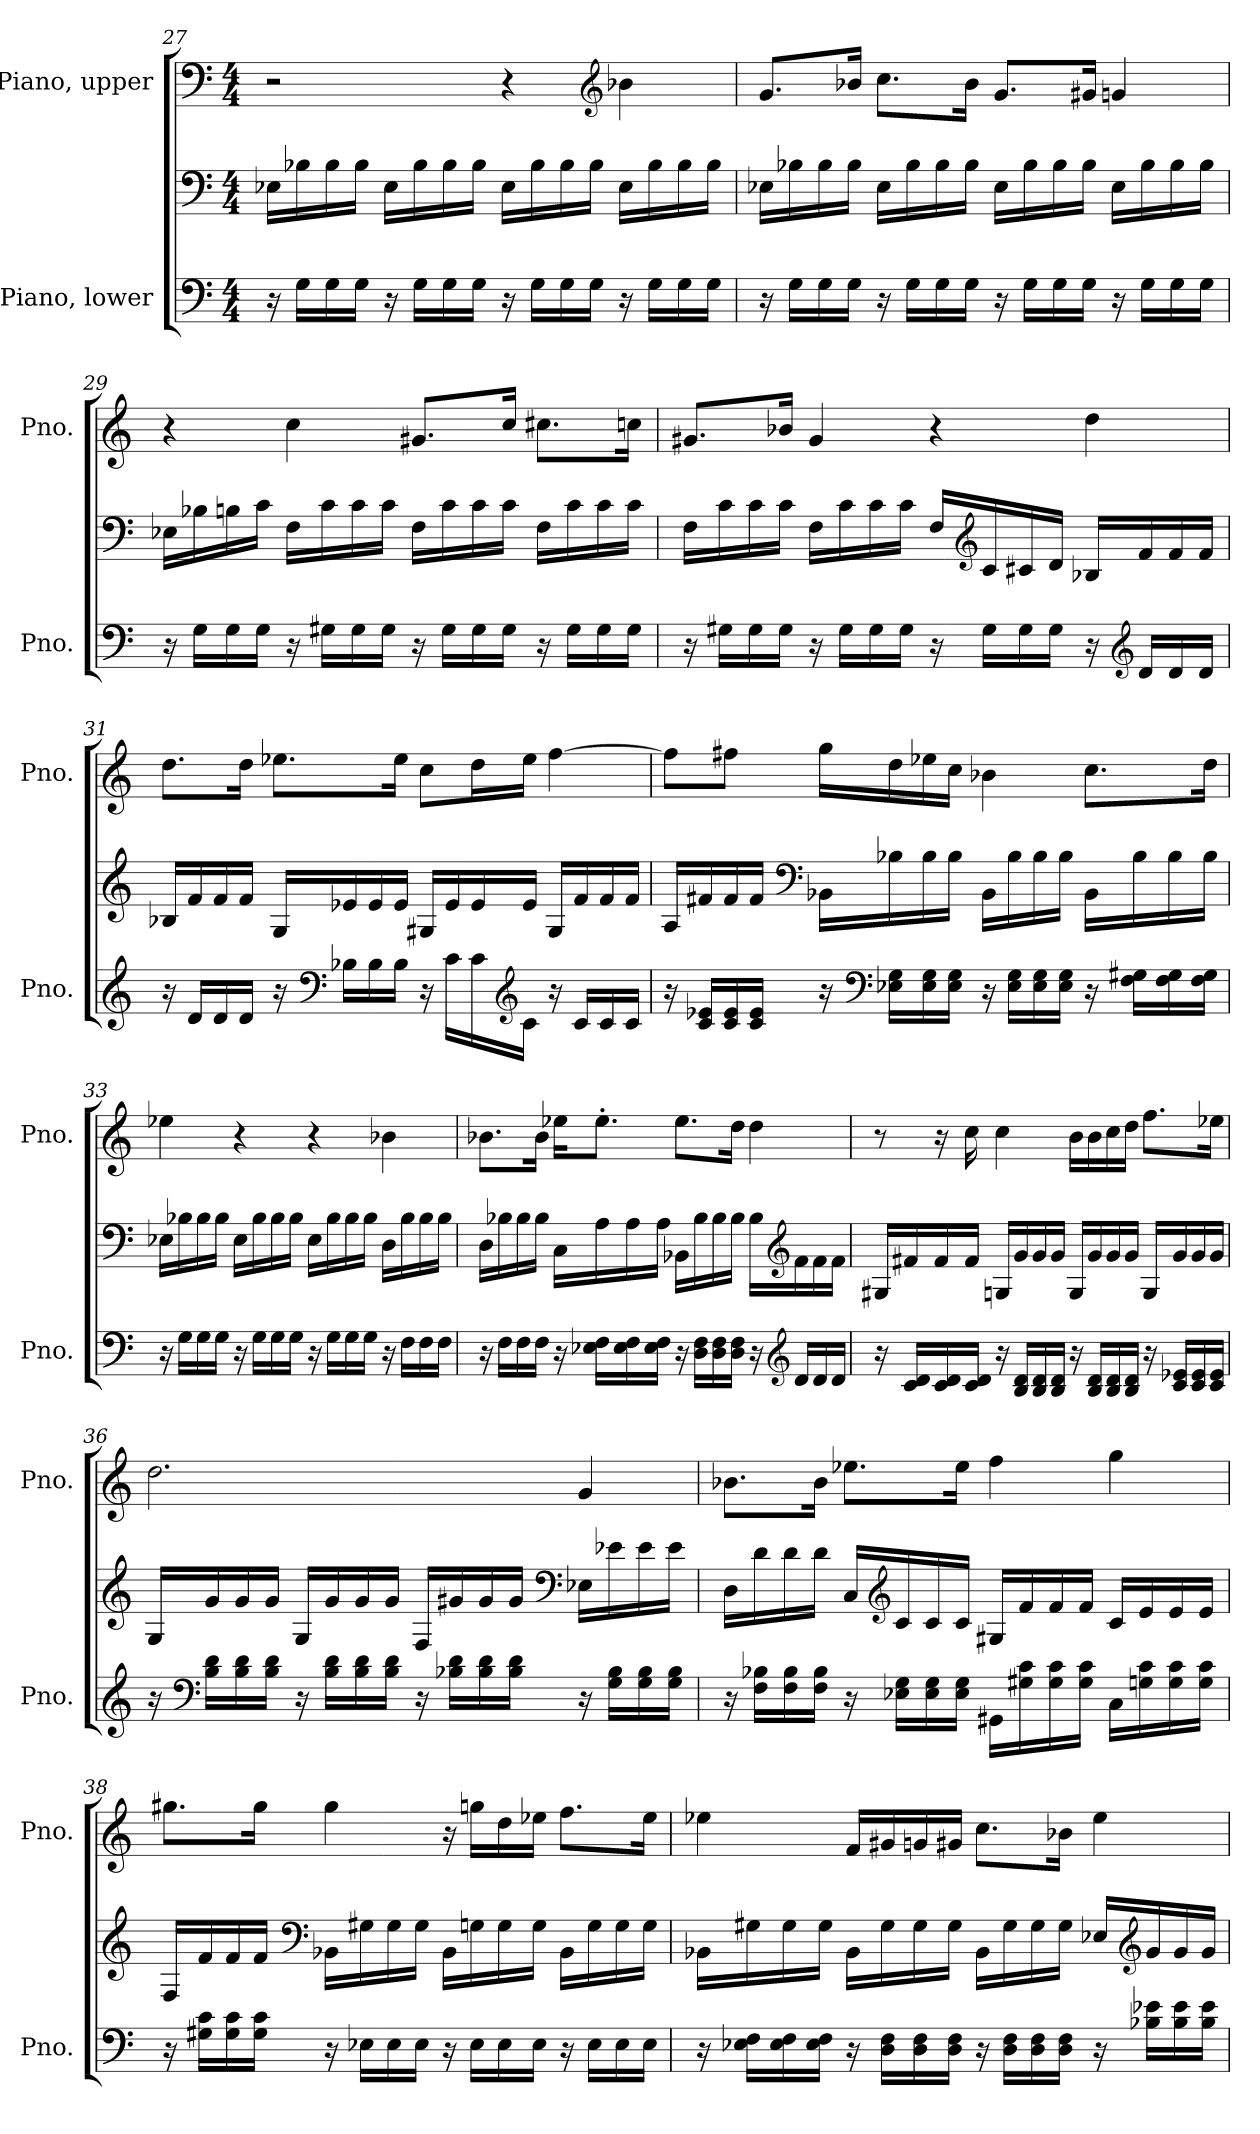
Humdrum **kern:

**kern	**kern	**kern
*part2	*part2	*part1
*staff3	*staff2	*staff1
*I"Piano, lower	*	*I"Piano, upper
*I'Pno.	*	*I'Pno.
!!LO:LB:g=z
*clefF4	*clefF4	*clefF4
*k[]	*k[]	*k[]
*M4/4	*M4/4	*M4/4
=27	=27	=27
16r	16E-X\LL	2r
16G\LL	16B-X\	.
16G\	16B-\	.
16G\JJ	16B-\JJ	.
16r	16E-\LL	.
16G\LL	16B-\	.
16G\	16B-\	.
16G\JJ	16B-\JJ	.
16r	16E-\LL	4r
16G\LL	16B-\	.
16G\	16B-\	.
16G\JJ	16B-\JJ	.
*	*	*clefG2
16r	16E-\LL	4b-X\
16G\LL	16B-\	.
16G\	16B-\	.
16G\JJ	16B-\JJ	.
=28	=28	=28
16r	16E-X\LL	8.g/L
16G\LL	16B-X\	.
16G\	16B-\	.
16G\JJ	16B-\JJ	16b-X/Jk
16r	16E-\LL	8.cc\L
16G\LL	16B-\	.
16G\	16B-\	.
16G\JJ	16B-\JJ	16b-\Jk
16r	16E-\LL	8.g/L
16G\LL	16B-\	.
16G\	16B-\	.
16G\JJ	16B-\JJ	16g#X/Jk
16r	16E-\LL	4gn/
16G\LL	16B-\	.
16G\	16B-\	.
16G\JJ	16B-\JJ	.
!!LO:LB:g=z
=29	=29	=29
16r	16E-X\LL	4r
16G\LL	16B-X\	.
16G\	16Bn\	.
16G\JJ	16c\JJ	.
16r	16F\LL	4cc\
16G#X\LL	16c\	.
16G#\	16c\	.
16G#\JJ	16c\JJ	.
16r	16F\LL	8.g#X/L
16G#\LL	16c\	.
16G#\	16c\	.
16G#\JJ	16c\JJ	16cc/Jk
16r	16F\LL	8.cc#X\L
16G#\LL	16c\	.
16G#\	16c\	.
16G#\JJ	16c\JJ	16ccn\Jk
!!LO:PB:g=z
=30	=30	=30
16r	16F\LL	8.g#X/L
16G#X\LL	16c\	.
16G#\	16c\	.
16G#\JJ	16c\JJ	16b-X/Jk
16r	16F\LL	4g#/
16G#\LL	16c\	.
16G#\	16c\	.
16G#\JJ	16c\JJ	.
16r	16F/LL	4r
*	*clefG2	*
16G#\LL	16c/	.
16G#\	16c#X/	.
16G#\JJ	16d/JJ	.
16r	16B-X/LL	4dd\
*clefG2	*	*
16d/LL	16f/	.
16d/	16f/	.
16d/JJ	16f/JJ	.
!!LO:LB:g=z
=31	=31	=31
16r	16B-X/LL	8.dd\L
16d/LL	16f/	.
16d/	16f/	.
16d/JJ	16f/JJ	16dd\Jk
16r	16G/LL	8.ee-X\L
*clefF4	*	*
16B-X\LL	16e-X/	.
16B-\	16e-/	.
16B-\JJ	16e-/JJ	16ee-\Jk
16r	16G#X/LL	8cc\L
16c\LL	16e-/	.
16c\	16e-/	16dd\L
*clefG2	*	*
16c\JJ	16e-/JJ	16ee-\JJ
16r	16G#/LL	[4ff\
16c/LL	16f/	.
16c/	16f/	.
16c/JJ	16f/JJ	.
!!LO:LB:g=z
=32	=32	=32
16r	16A/LL	8ff\L]
16c/ 16e-X/LL	16f#X/	.
16c/ 16e-/	16f#/	8ff#X\J
16c/ 16e-/JJ	16f#/JJ	.
*	*clefF4	*
16r	16BB-X\LL	16gg\LL
*clefF4	*	*
16E-X\ 16G\LL	16B-X\	16dd\
16E-\ 16G\	16B-\	16ee-X\
16E-\ 16G\JJ	16B-\JJ	16cc\JJ
16r	16BB-\LL	4b-X\
16E-\ 16G\LL	16B-\	.
16E-\ 16G\	16B-\	.
16E-\ 16G\JJ	16B-\JJ	.
16r	16BB-\LL	8.cc\L
16F\ 16G#X\LL	16B-\	.
16F\ 16G#\	16B-\	.
16F\ 16G#\JJ	16B-\JJ	16dd\Jk
=33	=33	=33
16r	16E-X\LL	4ee-X\
16G\LL	16B-X\	.
16G\	16B-\	.
16G\JJ	16B-\JJ	.
16r	16E-\LL	4r
16G\LL	16B-\	.
16G\	16B-\	.
16G\JJ	16B-\JJ	.
16r	16E-\LL	4r
16G\LL	16B-\	.
16G\	16B-\	.
16G\JJ	16B-\JJ	.
16r	16D\LL	4b-X\
16F\LL	16B-\	.
16F\	16B-\	.
16F\JJ	16B-\JJ	.
!!LO:LB:g=z
=34	=34	=34
16r	16D\LL	8.b-X\L
16F\LL	16B-X\	.
16F\	16B-\	.
16F\JJ	16B-\JJ	16b-\Jk
16r	16C\LL	16ee-X\KL
16E-X\ 16F\LL	16A\	8.ee-'\J
16E-\ 16F\	16A\	.
16E-\ 16F\JJ	16A\JJ	.
16r	16BB-X\LL	8.ee-\L
16D\ 16F\LL	16B-\	.
16D\ 16F\	16B-\	.
16D\ 16F\JJ	16B-\JJ	16dd\Jk
16r	16B-\LL	4dd\
*clefG2	*clefG2	*
16d/LL	16f\	.
16d/	16f\	.
16d/JJ	16f\JJ	.
!!LO:PB:g=z
=35	=35	=35
16r	16G#X/LL	8r
16c/ 16d/LL	16f#X/	.
16c/ 16d/	16f#/	16r
16c/ 16d/JJ	16f#/JJ	16cc\
16r	16Gn/LL	4cc\
16B/ 16d/LL	16g/	.
16B/ 16d/	16g/	.
16B/ 16d/JJ	16g/JJ	.
16r	16G/LL	16b\LL
16B/ 16d/LL	16g/	16b\
16B/ 16d/	16g/	16cc\
16B/ 16d/JJ	16g/JJ	16dd\JJ
16r	16G/LL	8.ff\L
16c/ 16e-X/LL	16g/	.
16c/ 16e-/	16g/	.
16c/ 16e-/JJ	16g/JJ	16ee-X\Jk
!!LO:LB:g=z
=36	=36	=36
16r	16G/LL	2.dd\
*clefF4	*	*
16B\ 16d\LL	16g/	.
16B\ 16d\	16g/	.
16B\ 16d\JJ	16g/JJ	.
16r	16G/LL	.
16B\ 16d\LL	16g/	.
16B\ 16d\	16g/	.
16B\ 16d\JJ	16g/JJ	.
16r	16F/LL	.
16B-X\ 16d\LL	16g#X/	.
16B-\ 16d\	16g#/	.
16B-\ 16d\JJ	16g#/JJ	.
*	*clefF4	*
16r	16E-X\LL	4g/
16G\ 16B-\LL	16e-X\	.
16G\ 16B-\	16e-\	.
16G\ 16B-\JJ	16e-\JJ	.
!!LO:LB:g=z
=37	=37	=37
16r	16D\LL	8.b-X\L
16F\ 16B-X\LL	16d\	.
16F\ 16B-\	16d\	.
16F\ 16B-\JJ	16d\JJ	16b-\Jk
16r	16C/LL	8.ee-X\L
*	*clefG2	*
16E-X\ 16G\LL	16c/	.
16E-\ 16G\	16c/	.
16E-\ 16G\JJ	16c/JJ	16ee-\Jk
16GG#X\LL	16G#X/LL	4ff\
16G#X\ 16c\	16f/	.
16G#\ 16c\	16f/	.
16G#\ 16c\JJ	16f/JJ	.
16C\LL	16c/LL	4gg\
16Gn\ 16c\	16e/	.
16G\ 16c\	16e/	.
16G\ 16c\JJ	16e/JJ	.
!!LO:LB:g=z
=38	=38	=38
16r	16F/LL	8.gg#X\L
16G#X\ 16c\LL	16f/	.
16G#\ 16c\	16f/	.
16G#\ 16c\JJ	16f/JJ	16gg#\Jk
*	*clefF4	*
16r	16BB-X\LL	4gg#\
16E-X\LL	16G#X\	.
16E-\	16G#\	.
16E-\JJ	16G#\JJ	.
16r	16BB-\LL	16r
16E-\LL	16Gn\	16ggn\LL
16E-\	16G\	16dd\
16E-\JJ	16G\JJ	16ee-X\JJ
16r	16BB-\LL	8.ff\L
16E-\LL	16G\	.
16E-\	16G\	.
16E-\JJ	16G\JJ	16ee-\Jk
!!LO:PB:g=z
=39	=39	=39
16r	16BB-X\LL	4ee-X\
16E-X\ 16F\LL	16G#X\	.
16E-\ 16F\	16G#\	.
16E-\ 16F\JJ	16G#\JJ	.
16r	16BB-\LL	16f/LL
16D\ 16F\LL	16G#\	16g#X/
16D\ 16F\	16G#\	16gn/
16D\ 16F\JJ	16G#\JJ	16g#X/JJ
16r	16BB-\LL	8.cc\L
16D\ 16F\LL	16G#\	.
16D\ 16F\	16G#\	.
16D\ 16F\JJ	16G#\JJ	16b-X\Jk
16r	16E-X/LL	4ee-\
*	*clefG2	*
16B-X\ 16e-X\LL	16g/	.
16B-\ 16e-\	16g/	.
16B-\ 16e-\JJ	16g/JJ	.
=	=	=
*-	*-	*-
